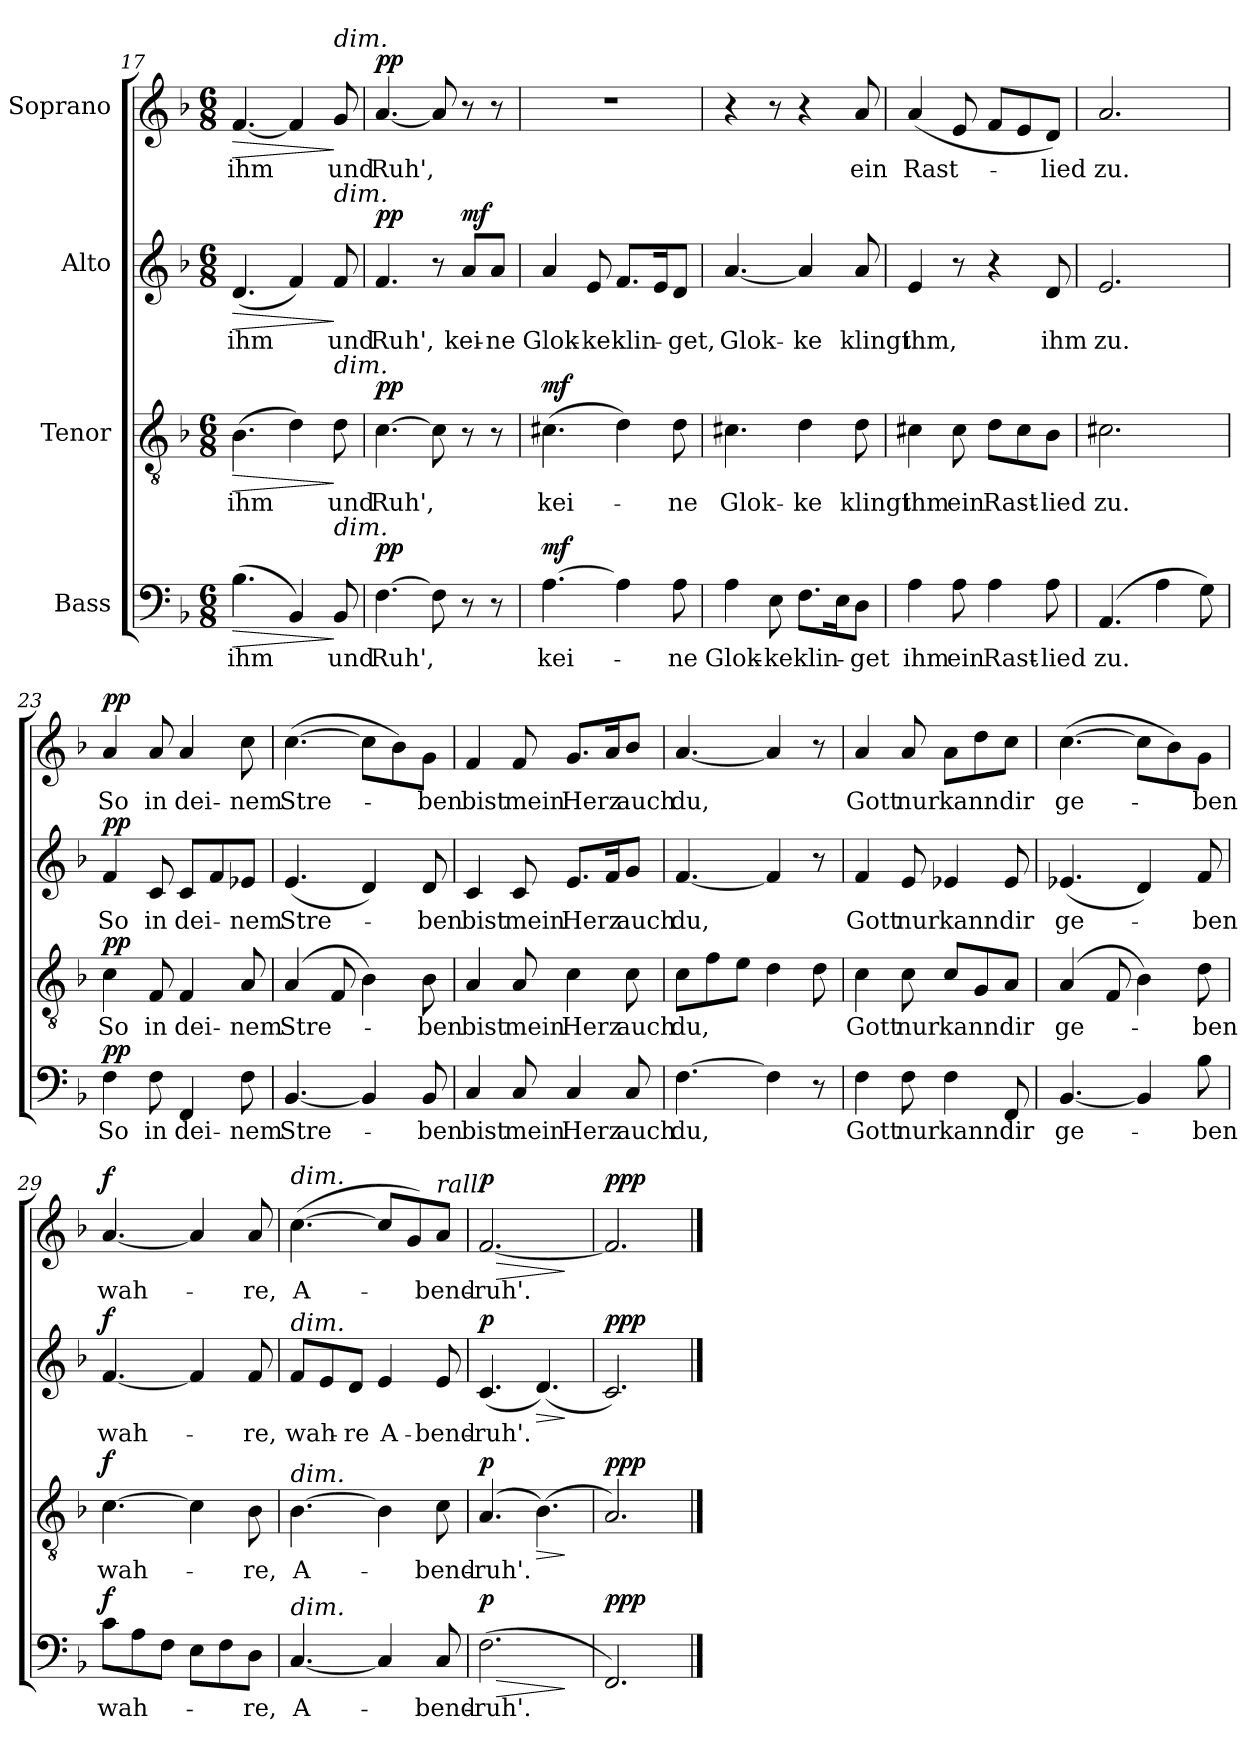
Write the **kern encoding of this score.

**kern	**text	**dynam	**kern	**text	**dynam	**kern	**text	**dynam	**kern	**text	**dynam
*part4	*part4	*part4	*part3	*part3	*part3	*part2	*part2	*part2	*part1	*part1	*part1
*staff4	*staff4	*staff4	*staff3	*staff3	*staff3	*staff2	*staff2	*staff2	*staff1	*staff1	*staff1
*I"Bass	*	*	*I"Tenor	*	*	*I"Alto	*	*	*I"Soprano	*	*
*clefF4	*	*	*clefGv2	*	*	*clefG2	*	*	*clefG2	*	*
*k[b-]	*	*	*k[b-]	*	*	*k[b-]	*	*	*k[b-]	*	*
*F:	*	*	*F:	*	*	*F:	*	*	*F:	*	*
*M6/8	*	*	*M6/8	*	*	*M6/8	*	*	*M6/8	*	*
=17	=17	=17	=17	=17	=17	=17	=17	=17	=17	=17	=17
!	!LO:LY:b	!LO:HP:b	!	!LO:LY:b	!LO:HP:b	!	!LO:LY:b	!LO:HP:b	!	!LO:LY:b	!LO:HP:b
(>4.B-\	ihm	>	(>4.B-\	ihm	>	(<4.d/	ihm	>	[4.f/	ihm	>
4BB-/)	.	.	4d\)	.	.	4f/)	.	.	4f/]	.	.
!	!	!	!	!	!	!	!	!	!LO:TX:a:i:t=dim.	!	!
!	!	!	!	!	!	!LO:TX:a:i:t=dim.	!	!	!	!	!
!	!	!	!LO:TX:a:i:t=dim.	!	!	!	!	!	!	!	!
!LO:TX:a:i:t=dim.	!	!	!	!	!	!	!	!	!	!	!
!	!LO:LY:b	!	!	!LO:LY:b	!	!	!LO:LY:b	!	!	!LO:LY:b	!
8BB-/	und	]	8d\	und	]	8f/	und	]	8g/	und	]
=18	=18	=18	=18	=18	=18	=18	=18	=18	=18	=18	=18
!	!LO:LY:b	!LO:DY:a	!	!LO:LY:b	!LO:DY:a	!	!LO:LY:b	!LO:DY:a	!	!LO:LY:b	!LO:DY:a
[4.F\	Ruh',	pp	[4.c\	Ruh',	pp	4.f/	Ruh',	pp	[4.a/	Ruh',	pp
8F\]	.	.	8c\]	.	.	8r	.	.	8a/]	.	.
!	!	!	!	!	!	!	!LO:LY:b	!LO:DY:a	!	!	!
8r	.	.	8r	.	.	8a/L	kei-	mf	8r	.	.
!	!	!	!	!	!	!	!LO:LY:b	!	!	!	!
8r	.	.	8r	.	.	8a/J	-ne	.	8r	.	.
=19	=19	=19	=19	=19	=19	=19	=19	=19	=19	=19	=19
!	!LO:LY:b	!LO:DY:a	!	!LO:LY:b	!LO:DY:a	!	!LO:LY:b	!	!	!	!
[4.A\	kei-	mf	(>4.c#X\	kei-	mf	4a/	Glok-	.	2.r	.	.
!	!	!	!	!	!	!	!LO:LY:b	!	!	!	!
.	.	.	.	.	.	8e/	-ke	.	.	.	.
!	!	!	!	!	!	!	!LO:LY:b	!	!	!	!
4A\]	.	.	4d\)	.	.	8.f/L	klin-	.	.	.	.
.	.	.	.	.	.	16e/K	.	.	.	.	.
!	!LO:LY:b	!	!	!LO:LY:b	!	!	!LO:LY:b	!	!	!	!
8A\	-ne	.	8d\	-ne	.	8d/J	-get,	.	.	.	.
!!LO:PB:g=z
=20	=20	=20	=20	=20	=20	=20	=20	=20	=20	=20	=20
!	!LO:LY:b	!	!	!LO:LY:b	!	!	!LO:LY:b	!	!	!	!
4A\	Glok-	.	4.c#X\	Glok-	.	[4.a/	Glok-	.	4r	.	.
!	!LO:LY:b	!	!	!	!	!	!	!	!	!	!
8E\	-ke	.	.	.	.	.	.	.	8r	.	.
!	!LO:LY:b	!	!	!LO:LY:b	!	!	!LO:LY:b	!	!	!	!
8.F\L	klin-	.	4d\	-ke	.	4a/]	-ke	.	4r	.	.
16E\K	.	.	.	.	.	.	.	.	.	.	.
!	!LO:LY:b	!	!	!LO:LY:b	!	!	!LO:LY:b	!	!	!LO:LY:b	!
8D\J	-get	.	8d\	klingt	.	8a/	klingt	.	8a/	ein	.
=21	=21	=21	=21	=21	=21	=21	=21	=21	=21	=21	=21
!	!LO:LY:b	!	!	!LO:LY:b	!	!	!LO:LY:b	!	!	!LO:LY:b	!
4A\	ihm	.	4c#X\	ihm	.	4e/	ihm,	.	(>4a/	Rast-	.
!	!LO:LY:b	!	!	!LO:LY:b	!	!	!	!	!	!	!
8A\	ein	.	8c#\	ein	.	8r	.	.	8e/	.	.
!	!LO:LY:b	!	!	!LO:LY:b	!	!	!	!	!	!	!
4A\	Rast-	.	8d\L	Rast-	.	4r	.	.	8f/L	.	.
.	.	.	8c#\	.	.	.	.	.	8e/	.	.
!	!LO:LY:b	!	!	!LO:LY:b	!	!	!LO:LY:b	!	!	!LO:LY:b	!
8A\	-lied	.	8B-\J	-lied	.	8d/	ihm	.	8d/J)	-lied	.
=22	=22	=22	=22	=22	=22	=22	=22	=22	=22	=22	=22
!	!LO:LY:b	!	!	!LO:LY:b	!	!	!LO:LY:b	!	!	!LO:LY:b	!
(>4.AA/	zu.	.	2.c#X\	zu.	.	2.e/	zu.	.	2.a/	zu.	.
4A\	.	.	.	.	.	.	.	.	.	.	.
8G\)	.	.	.	.	.	.	.	.	.	.	.
=23	=23	=23	=23	=23	=23	=23	=23	=23	=23	=23	=23
!	!LO:LY:b	!LO:DY:a	!	!LO:LY:b	!LO:DY:a	!	!LO:LY:b	!LO:DY:a	!	!LO:LY:b	!LO:DY:a
4F\	So	pp	4c\	So	pp	4f/	So	pp	4a/	So	pp
!	!LO:LY:b	!	!	!LO:LY:b	!	!	!LO:LY:b	!	!	!LO:LY:b	!
8F\	in	.	8F/	in	.	8c/	in	.	8a/	in	.
!	!LO:LY:b	!	!	!LO:LY:b	!	!	!LO:LY:b	!	!	!LO:LY:b	!
4FF/	dei-	.	4F/	dei-	.	8c/L	dei-	.	4a/	dei-	.
.	.	.	.	.	.	8f/	.	.	.	.	.
!	!LO:LY:b	!	!	!LO:LY:b	!	!	!LO:LY:b	!	!	!LO:LY:b	!
8F\	-nem	.	8A/	-nem	.	8e-X/J	-nem	.	8cc\	-nem	.
=24	=24	=24	=24	=24	=24	=24	=24	=24	=24	=24	=24
!	!LO:LY:b	!	!	!LO:LY:b	!	!	!LO:LY:b	!	!	!LO:LY:b	!
[4.BB-/	Stre-	.	(>4A/	Stre-	.	(<4.e/	Stre-	.	(>[4.cc\	Stre-	.
.	.	.	8F/	.	.	.	.	.	.	.	.
4BB-/]	.	.	4B-\)	.	.	4d/)	.	.	8cc\L]	.	.
.	.	.	.	.	.	.	.	.	8b-\)	.	.
!	!LO:LY:b	!	!	!LO:LY:b	!	!	!LO:LY:b	!	!	!LO:LY:b	!
8BB-/	-ben	.	8B-\	-ben	.	8d/	-ben	.	8g\J	-ben	.
!!LO:LB:g=z
=25	=25	=25	=25	=25	=25	=25	=25	=25	=25	=25	=25
!	!LO:LY:b	!	!	!LO:LY:b	!	!	!LO:LY:b	!	!	!LO:LY:b	!
4C/	bist	.	4A/	bist	.	4c/	bist	.	4f/	bist	.
!	!LO:LY:b	!	!	!LO:LY:b	!	!	!LO:LY:b	!	!	!LO:LY:b	!
8C/	mein	.	8A/	mein	.	8c/	mein	.	8f/	mein	.
!	!LO:LY:b	!	!	!LO:LY:b	!	!	!LO:LY:b	!	!	!LO:LY:b	!
4C/	Herz	.	4c\	Herz	.	8.e/L	Herz	.	8.g/L	Herz	.
.	.	.	.	.	.	16f/K	.	.	16a/K	.	.
!	!LO:LY:b	!	!	!LO:LY:b	!	!	!LO:LY:b	!	!	!LO:LY:b	!
8C/	auch	.	8c\	auch	.	8g/J	auch	.	8b-/J	auch	.
!!LO:PB:g=z
=26	=26	=26	=26	=26	=26	=26	=26	=26	=26	=26	=26
!	!LO:LY:b	!	!	!LO:LY:b	!	!	!LO:LY:b	!	!	!LO:LY:b	!
[4.F\	du,	.	8c\L	du,	.	[4.f/	du,	.	[4.a/	du,	.
.	.	.	8f\	.	.	.	.	.	.	.	.
.	.	.	8e\J	.	.	.	.	.	.	.	.
4F\]	.	.	4d\	.	.	4f/]	.	.	4a/]	.	.
8r	.	.	8d\	.	.	8r	.	.	8r	.	.
=27	=27	=27	=27	=27	=27	=27	=27	=27	=27	=27	=27
!	!LO:LY:b	!	!	!LO:LY:b	!	!	!LO:LY:b	!	!	!LO:LY:b	!
4F\	Gott	.	4c\	Gott	.	4f/	Gott	.	4a/	Gott	.
!	!LO:LY:b	!	!	!LO:LY:b	!	!	!LO:LY:b	!	!	!LO:LY:b	!
8F\	nur	.	8c\	nur	.	8e/	nur	.	8a/	nur	.
!	!LO:LY:b	!	!	!LO:LY:b	!	!	!LO:LY:b	!	!	!LO:LY:b	!
4F\	kann	.	8c/L	kann	.	4e-X/	kann	.	8a\L	kann	.
.	.	.	8G/	.	.	.	.	.	8dd\	.	.
!	!LO:LY:b	!	!	!LO:LY:b	!	!	!LO:LY:b	!	!	!LO:LY:b	!
8FF/	dir	.	8A/J	dir	.	8e-/	dir	.	8cc\J	dir	.
=28	=28	=28	=28	=28	=28	=28	=28	=28	=28	=28	=28
!	!LO:LY:b	!	!	!LO:LY:b	!	!	!LO:LY:b	!	!	!LO:LY:b	!
[4.BB-/	ge-	.	(>4A/	ge-	.	(<4.e-X/	ge-	.	(>[4.cc\	ge-	.
.	.	.	8F/	.	.	.	.	.	.	.	.
4BB-/]	.	.	4B-\)	.	.	4d/)	.	.	8cc\L]	.	.
.	.	.	.	.	.	.	.	.	8b-\)	.	.
!	!LO:LY:b	!	!	!LO:LY:b	!	!	!LO:LY:b	!	!	!LO:LY:b	!
8B-\	-ben	.	8d\	-ben	.	8f/	-ben	.	8g\J	-ben	.
=29	=29	=29	=29	=29	=29	=29	=29	=29	=29	=29	=29
!	!LO:LY:b	!LO:DY:a	!	!LO:LY:b	!LO:DY:a	!	!LO:LY:b	!LO:DY:a	!	!LO:LY:b	!LO:DY:a
8c\L	wah-	f	[4.c\	wah-	f	[4.f/	wah-	f	[4.a/	wah-	f
8A\	.	.	.	.	.	.	.	.	.	.	.
8F\J	.	.	.	.	.	.	.	.	.	.	.
8E\L	.	.	4c\]	.	.	4f/]	.	.	4a/]	.	.
8F\	.	.	.	.	.	.	.	.	.	.	.
!	!LO:LY:b	!	!	!LO:LY:b	!	!	!LO:LY:b	!	!	!LO:LY:b	!
8D\J	-re,	.	8B-\	-re,	.	8f/	-re,	.	8a/	-re,	.
=30	=30	=30	=30	=30	=30	=30	=30	=30	=30	=30	=30
!	!	!	!	!	!	!	!	!	!LO:TX:a:i:t=dim.	!	!
!	!	!	!	!	!	!LO:TX:a:i:t=dim.	!	!	!	!	!
!	!	!	!LO:TX:a:i:t=dim.	!	!	!	!	!	!	!	!
!LO:TX:a:i:t=dim.	!	!	!	!	!	!	!	!	!	!	!
!	!LO:LY:b	!	!	!LO:LY:b	!	!	!LO:LY:b	!	!	!LO:LY:b	!
[4.C/	A-	.	[4.B-\	A-	.	8f/L	wah-	.	(>[4.cc\	A-	.
.	.	.	.	.	.	8e/	.	.	.	.	.
!	!	!	!	!	!	!	!LO:LY:b	!	!	!	!
.	.	.	.	.	.	8d/J	-re	.	.	.	.
!	!	!	!	!	!	!	!LO:LY:b	!	!	!	!
4C/]	.	.	4B-\]	.	.	4e/	A-	.	8cc/L]	.	.
.	.	.	.	.	.	.	.	.	8g/)	.	.
!	!	!	!	!	!	!	!	!	!LO:TX:a:i:t=rall.	!	!
!	!LO:LY:b	!	!	!LO:LY:b	!	!	!LO:LY:b	!	!	!LO:LY:b	!
8C/	-bend-	.	8c\	-bend-	.	8e/	-bend-	.	8a/J	-bend-	.
=31	=31	=31	=31	=31	=31	=31	=31	=31	=31	=31	=31
!	!LO:LY:b	!LO:HP:b	!	!LO:LY:b	!	!	!LO:LY:b	!	!	!LO:LY:b	!LO:HP:b
!	!	!LO:DY:n=1:a	!	!	!LO:DY:a	!	!	!LO:DY:a	!	!	!LO:DY:n=1:a
(>2.F\	-ruh'.	> p	(>4.A/	-ruh'.	p	(<4.c/	-ruh'.	p	[2.f/	-ruh'.	> p
!	!	!	!	!	!LO:HP:b	!	!	!LO:HP:b	!	!	!
.	.	.	(>4.B-\)	.	>	(<4.d/)	.	>	.	.	.
.	.	]	.	.	]	.	.	]	.	.	]
!!LO:LB:g=z
=32	=32	=32	=32	=32	=32	=32	=32	=32	=32	=32	=32
!	!	!LO:DY:a	!	!	!LO:DY:a	!	!	!LO:DY:a	!	!	!LO:DY:a
2.FF/)	.	ppp	2.A/)	.	ppp	2.c/)	.	ppp	2.f/]	.	ppp
==	==	==	==	==	==	==	==	==	==	==	==
*-	*-	*-	*-	*-	*-	*-	*-	*-	*-	*-	*-
